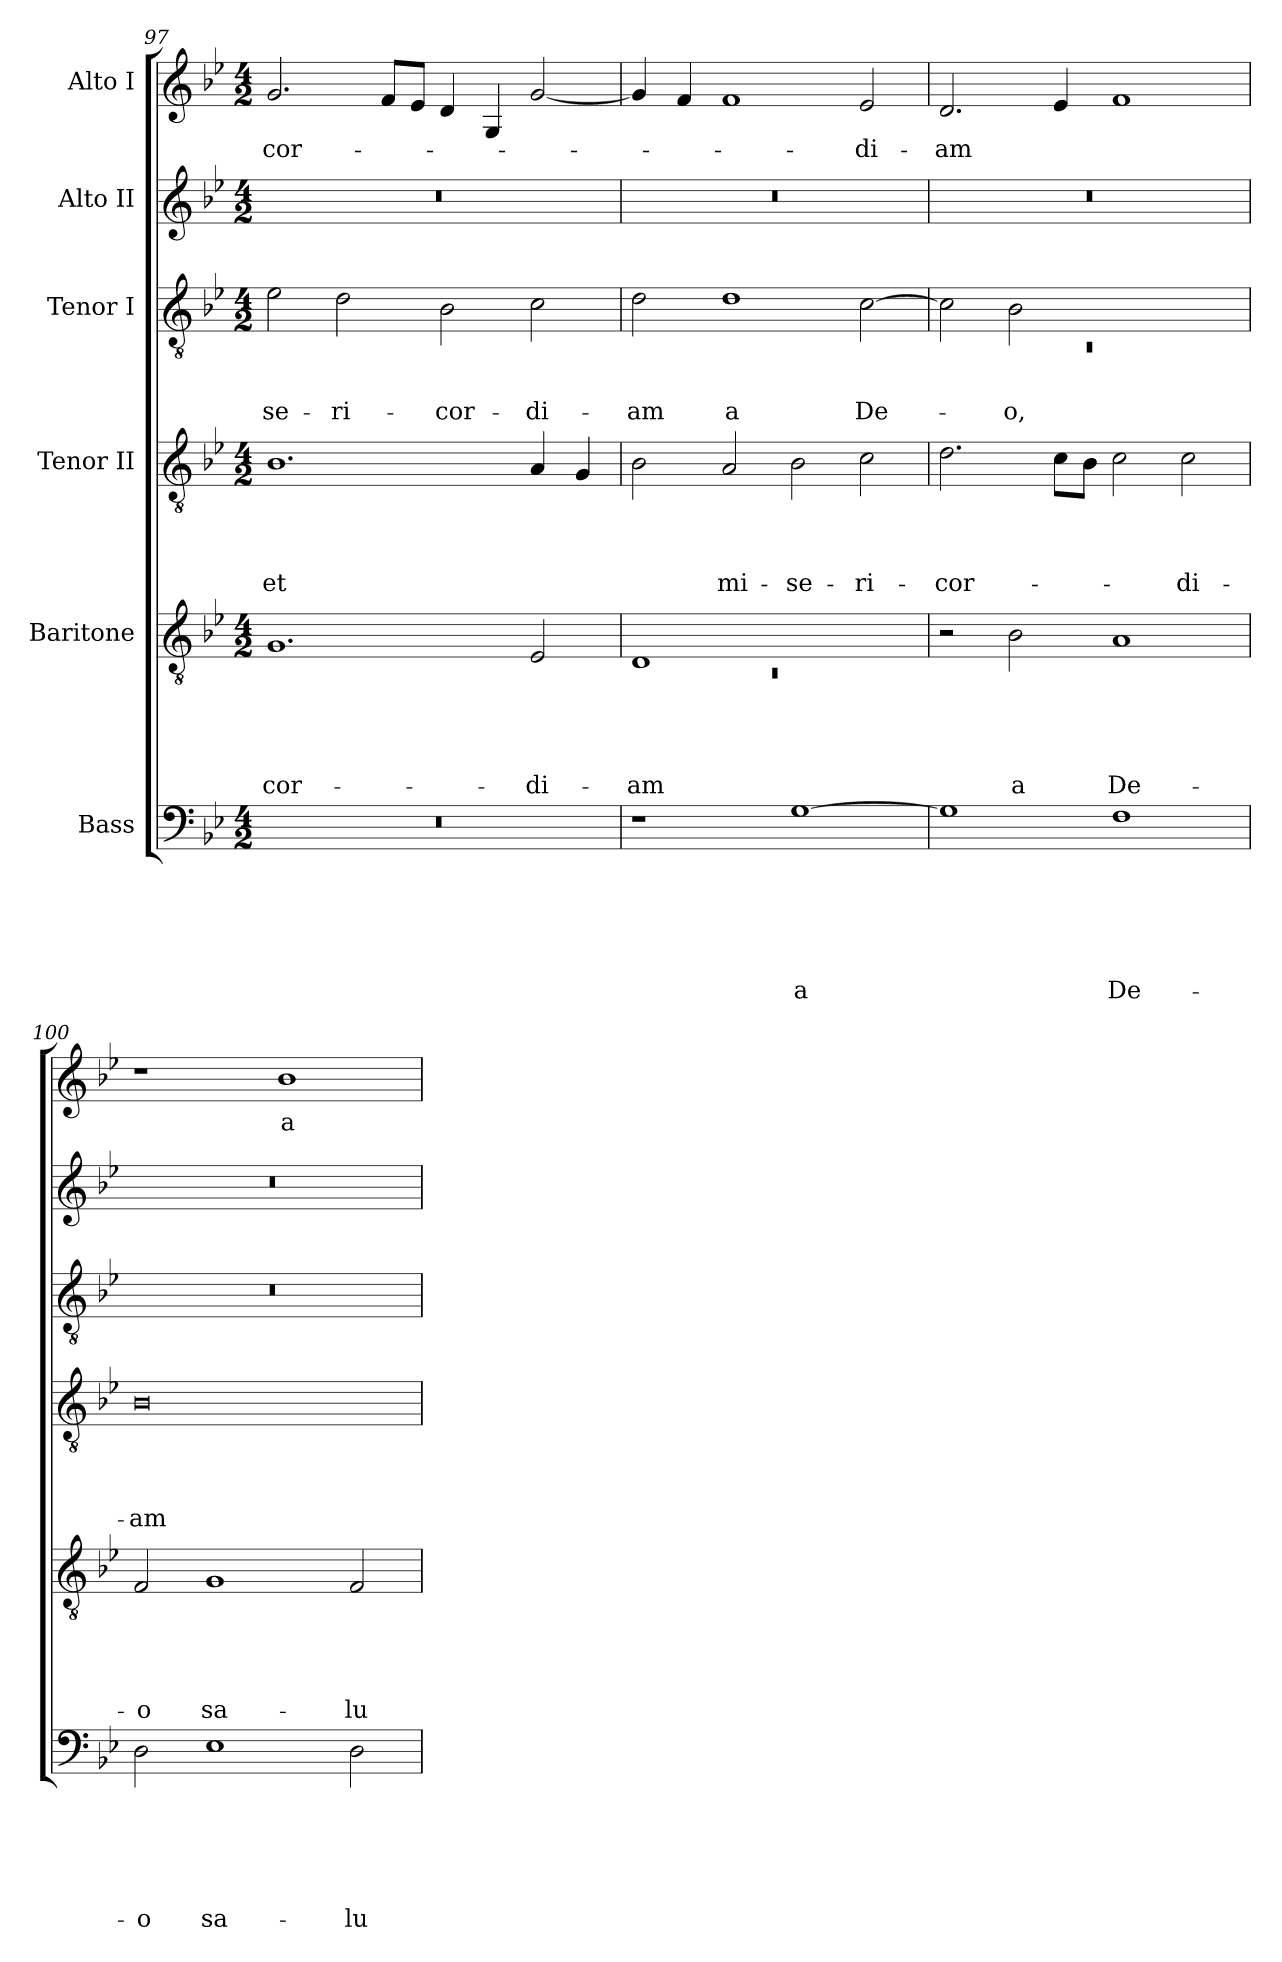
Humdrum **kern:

**kern	**text	**text	**text	**text	**text	**text	**kern	**text	**text	**text	**text	**text	**kern	**text	**text	**text	**text	**kern	**text	**text	**text	**kern	**kern	**text
*part6	*part6	*part6	*part6	*part6	*part6	*part6	*part5	*part5	*part5	*part5	*part5	*part5	*part4	*part4	*part4	*part4	*part4	*part3	*part3	*part3	*part3	*part2	*part1	*part1
*staff6	*staff6	*staff6	*staff6	*staff6	*staff6	*staff6	*staff5	*staff5	*staff5	*staff5	*staff5	*staff5	*staff4	*staff4	*staff4	*staff4	*staff4	*staff3	*staff3	*staff3	*staff3	*staff2	*staff1	*staff1
*I"Bass	*	*	*	*	*	*	*I"Baritone	*	*	*	*	*	*I"Tenor II	*	*	*	*	*I"Tenor I	*	*	*	*I"Alto II	*I"Alto I	*
*clefF4	*	*	*	*	*	*	*clefGv2	*	*	*	*	*	*clefGv2	*	*	*	*	*clefGv2	*	*	*	*clefG2	*clefG2	*
*k[b-e-]	*	*	*	*	*	*	*k[b-e-]	*	*	*	*	*	*k[b-e-]	*	*	*	*	*k[b-e-]	*	*	*	*k[b-e-]	*k[b-e-]	*
*B-:	*	*	*	*	*	*	*B-:	*	*	*	*	*	*B-:	*	*	*	*	*B-:	*	*	*	*B-:	*B-:	*
*M4/2	*	*	*	*	*	*	*M4/2	*	*	*	*	*	*M4/2	*	*	*	*	*M4/2	*	*	*	*M4/2	*M4/2	*
=97	=97	=97	=97	=97	=97	=97	=97	=97	=97	=97	=97	=97	=97	=97	=97	=97	=97	=97	=97	=97	=97	=97	=97	=97
!LO:N:vis=1	!	!	!	!	!	!	!	!	!	!	!	!LO:LY:b	!	!	!	!	!LO:LY:b	!	!	!	!LO:LY:b	!LO:N:vis=1	!	!LO:LY:b
0r	.	.	.	.	.	.	1.G	.	.	.	.	-cor-	1.B-	.	.	.	et	2e-\	.	.	-se-	0r	2.g/	-cor-
!	!	!	!	!	!	!	!	!	!	!	!	!	!	!	!	!	!	!	!	!	!LO:LY:b	!	!	!
.	.	.	.	.	.	.	.	.	.	.	.	.	.	.	.	.	.	2d\	.	.	-ri-	.	.	.
.	.	.	.	.	.	.	.	.	.	.	.	.	.	.	.	.	.	.	.	.	.	.	8f/L	.
.	.	.	.	.	.	.	.	.	.	.	.	.	.	.	.	.	.	.	.	.	.	.	8e-/J	.
!	!	!	!	!	!	!	!	!	!	!	!	!	!	!	!	!	!	!	!	!	!LO:LY:b	!	!	!
.	.	.	.	.	.	.	.	.	.	.	.	.	.	.	.	.	.	2B-\	.	.	-cor-	.	4d/	.
.	.	.	.	.	.	.	.	.	.	.	.	.	.	.	.	.	.	.	.	.	.	.	4G/	.
!	!	!	!	!	!	!	!	!	!	!	!	!LO:LY:b	!	!	!	!	!	!	!	!	!LO:LY:b	!	!	!
.	.	.	.	.	.	.	2E-/	.	.	.	.	-di-	4A/	.	.	.	.	2c\	.	.	-di-	.	[<2g/	.
.	.	.	.	.	.	.	.	.	.	.	.	.	4G/	.	.	.	.	.	.	.	.	.	.	.
=98	=98	=98	=98	=98	=98	=98	=98	=98	=98	=98	=98	=98	=98	=98	=98	=98	=98	=98	=98	=98	=98	=98	=98	=98
*	*	*	*	*	*	*	*^	*	*	*	*	*	*	*	*	*	*	*	*	*	*	*	*	*
!	!	!	!	!	!	!	!	!LO:N:vis=1	!	!	!	!	!LO:LY:b	!	!	!	!	!	!	!	!	!LO:LY:b	!LO:N:vis=1	!	!
1r	.	.	.	.	.	.	1D	0rC	.	.	.	.	-am	2B-\	.	.	.	.	2d\	.	.	-am	0r	4g/]	.
.	.	.	.	.	.	.	.	.	.	.	.	.	.	.	.	.	.	.	.	.	.	.	.	4f/	.
!	!	!	!	!	!	!	!	!	!	!	!	!	!	!	!	!	!	!LO:LY:b	!	!	!	!LO:LY:b:rj	!	!	!
.	.	.	.	.	.	.	.	.	.	.	.	.	.	2A/	.	.	.	mi-	1d	.	.	a	.	1f	.
!	!	!	!	!	!	!LO:LY:b:rj	!	!	!	!	!	!	!	!	!	!	!	!LO:LY:b	!	!	!	!	!	!	!
[>1G	.	.	.	.	.	a	1ryy	.	.	.	.	.	.	2B-\	.	.	.	-se-	.	.	.	.	.	.	.
!	!	!	!	!	!	!	!	!	!	!	!	!	!	!	!	!	!	!LO:LY:b	!	!	!	!LO:LY:b	!	!	!LO:LY:b
.	.	.	.	.	.	.	.	.	.	.	.	.	.	2c\	.	.	.	-ri-	[>2c\	.	.	De-	.	2e-/	-di-
*	*	*	*	*	*	*	*v	*v	*	*	*	*	*	*	*	*	*	*	*	*	*	*	*	*	*
!!LO:PB:g=z
=99	=99	=99	=99	=99	=99	=99	=99	=99	=99	=99	=99	=99	=99	=99	=99	=99	=99	=99	=99	=99	=99	=99	=99	=99
*	*	*	*	*	*	*	*	*	*	*	*	*	*	*	*	*	*	*^	*	*	*	*	*	*
!	!	!	!	!	!	!	!	!	!	!	!	!	!	!	!	!	!LO:LY:b	!	!LO:N:vis=1	!	!	!	!LO:N:vis=1	!	!LO:LY:b
1G]	.	.	.	.	.	.	2r	.	.	.	.	.	2.d\	.	.	.	-cor-	2c\]	0rC	.	.	.	0r	2.d/	-am
!	!	!	!	!	!	!	!	!	!	!	!	!LO:LY:b	!	!	!	!	!	!	!	!	!	!LO:LY:b	!	!	!
.	.	.	.	.	.	.	2B-\	.	.	.	.	a	.	.	.	.	.	2B-\	.	.	.	-o,	.	.	.
.	.	.	.	.	.	.	.	.	.	.	.	.	8c\L	.	.	.	.	.	.	.	.	.	.	4e-/	.
.	.	.	.	.	.	.	.	.	.	.	.	.	8B-\J	.	.	.	.	.	.	.	.	.	.	.	.
!	!	!	!	!	!	!LO:LY:b	!	!	!	!	!	!LO:LY:b	!	!	!	!	!	!	!	!	!	!	!	!	!
1F	.	.	.	.	.	De-	1A	.	.	.	.	De-	2c\	.	.	.	.	1ryy	.	.	.	.	.	1f	.
!	!	!	!	!	!	!	!	!	!	!	!	!	!	!	!	!	!LO:LY:b	!	!	!	!	!	!	!	!
.	.	.	.	.	.	.	.	.	.	.	.	.	2c\	.	.	.	-di-	.	.	.	.	.	.	.	.
*	*	*	*	*	*	*	*	*	*	*	*	*	*	*	*	*	*	*v	*v	*	*	*	*	*	*
=100	=100	=100	=100	=100	=100	=100	=100	=100	=100	=100	=100	=100	=100	=100	=100	=100	=100	=100	=100	=100	=100	=100	=100	=100
!	!	!	!	!	!	!LO:LY:b	!	!	!	!	!	!LO:LY:b	!	!	!	!	!LO:LY:b	!LO:N:vis=1	!	!	!	!LO:N:vis=1	!	!
2D\	.	.	.	.	.	-o	2F/	.	.	.	.	-o	0B-	.	.	.	-am	0r	.	.	.	0r	1r	.
!	!	!	!	!	!	!LO:LY:b	!	!	!	!	!	!LO:LY:b	!	!	!	!	!	!	!	!	!	!	!	!
1E-	.	.	.	.	.	sa-	1G	.	.	.	.	sa-	.	.	.	.	.	.	.	.	.	.	.	.
!	!	!	!	!	!	!	!	!	!	!	!	!	!	!	!	!	!	!	!	!	!	!	!	!LO:LY:b:rj
.	.	.	.	.	.	.	.	.	.	.	.	.	.	.	.	.	.	.	.	.	.	.	1b-	a
!	!	!	!	!	!	!LO:LY:b	!	!	!	!	!	!LO:LY:b	!	!	!	!	!	!	!	!	!	!	!	!
2D\	.	.	.	.	.	-lu-	2F/	.	.	.	.	-lu-	.	.	.	.	.	.	.	.	.	.	.	.
=	=	=	=	=	=	=	=	=	=	=	=	=	=	=	=	=	=	=	=	=	=	=	=	=
*-	*-	*-	*-	*-	*-	*-	*-	*-	*-	*-	*-	*-	*-	*-	*-	*-	*-	*-	*-	*-	*-	*-	*-	*-
